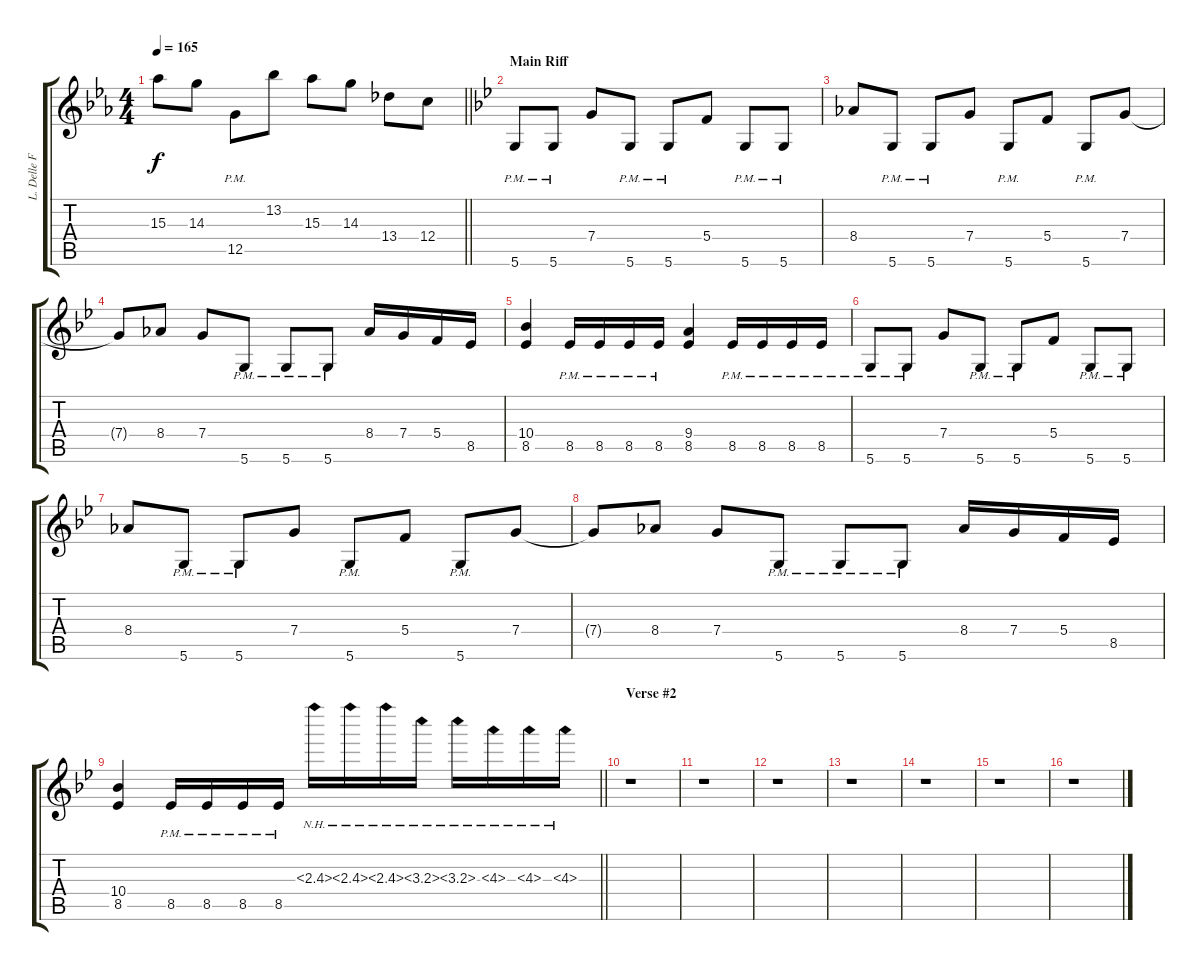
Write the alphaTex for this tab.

\track ("L. Delle Fave (Dist. Guitar R)" "L. Delle F") {instrument overdrivenguitar}
\staff {score tabs}
\tuning (D4 A3 F3 C3 G2 D2) {hide}
\ts (4 4)
\tempo 165
\clef g2
\barLineRight lightlight
\ks cminor
15.3.8{dy f} 14.3.8 12.5{pm}.8 13.2.8 15.3.8 14.3.8 13.4.8 12.4.8 |
\section ("" "Main Riff")
\ks gminor
5.6{pm}.8 5.6{pm}.8 7.4.8 5.6{pm}.8 5.6{pm}.8 5.4.8 5.6{pm}.8 5.6{pm}.8 |
8.4.8 5.6{pm}.8 5.6{pm}.8 7.4.8 5.6{pm}.8 5.4.8 5.6{pm}.8 7.4.8 |
7.4{t}.8 8.4.8 7.4.8 5.6{pm}.8 5.6{pm}.8 5.6{pm}.8 8.4.16 7.4.16 5.4.16 8.5.16 |
(10.4 8.5).4 8.5{pm}.16 8.5{pm}.16 8.5{pm}.16 8.5{pm}.16 (9.4 8.5).4 8.5{pm}.16 8.5{pm}.16 8.5{pm}.16 8.5{pm}.16 |
5.6{pm}.8 5.6{pm}.8 7.4.8 5.6{pm}.8 5.6{pm}.8 5.4.8 5.6{pm}.8 5.6{pm}.8 |
8.4.8 5.6{pm}.8 5.6{pm}.8 7.4.8 5.6{pm}.8 5.4.8 5.6{pm}.8 7.4.8 |
7.4{t}.8 8.4.8 7.4.8 5.6{pm}.8 5.6{pm}.8 5.6{pm}.8 8.4.16 7.4.16 5.4.16 8.5.16 |
\barLineRight lightlight
(10.4 8.5).4 8.5{pm}.16 8.5{pm}.16 8.5{pm}.16 8.5{pm}.16 2.3{nh}.16 2.3{nh}.16 2.3{nh}.16 3.3{nh}.16 3.3{nh}.16 4.3{nh}.16 4.3{nh}.16 4.3{nh}.16 |
\section ("" "Verse #2")
r.1 |
r.1 |
r.1 |
r.1 |
r.1 |
r.1 |
r.1
